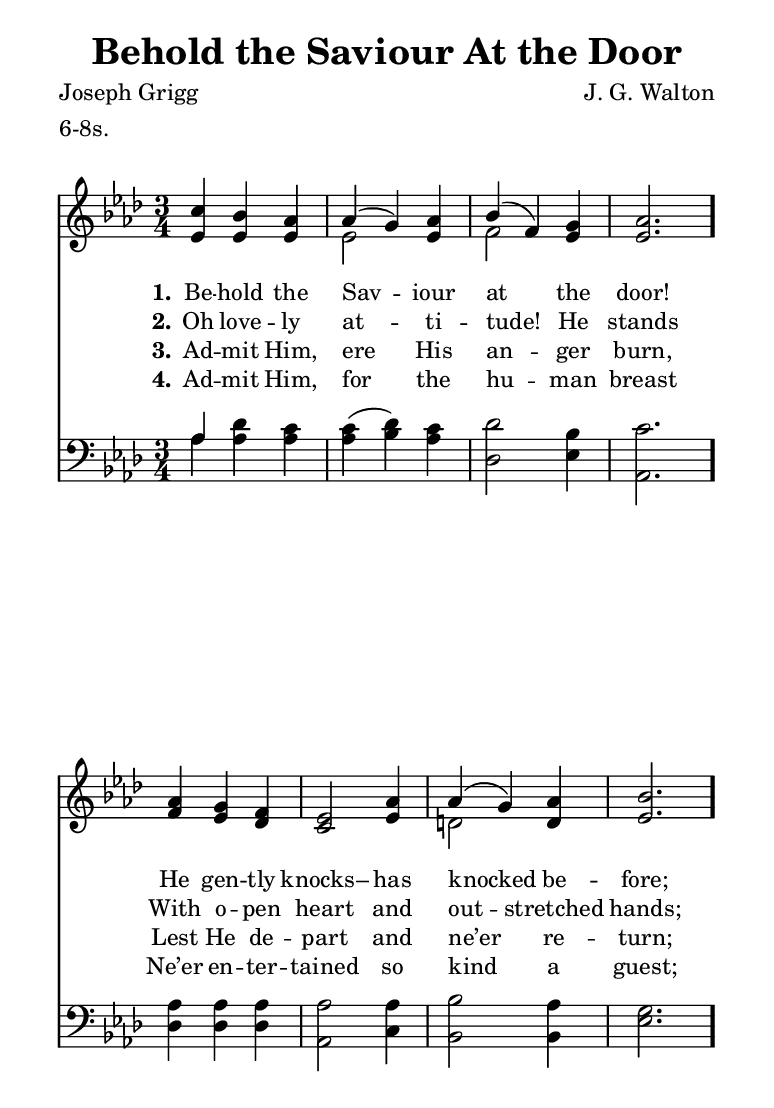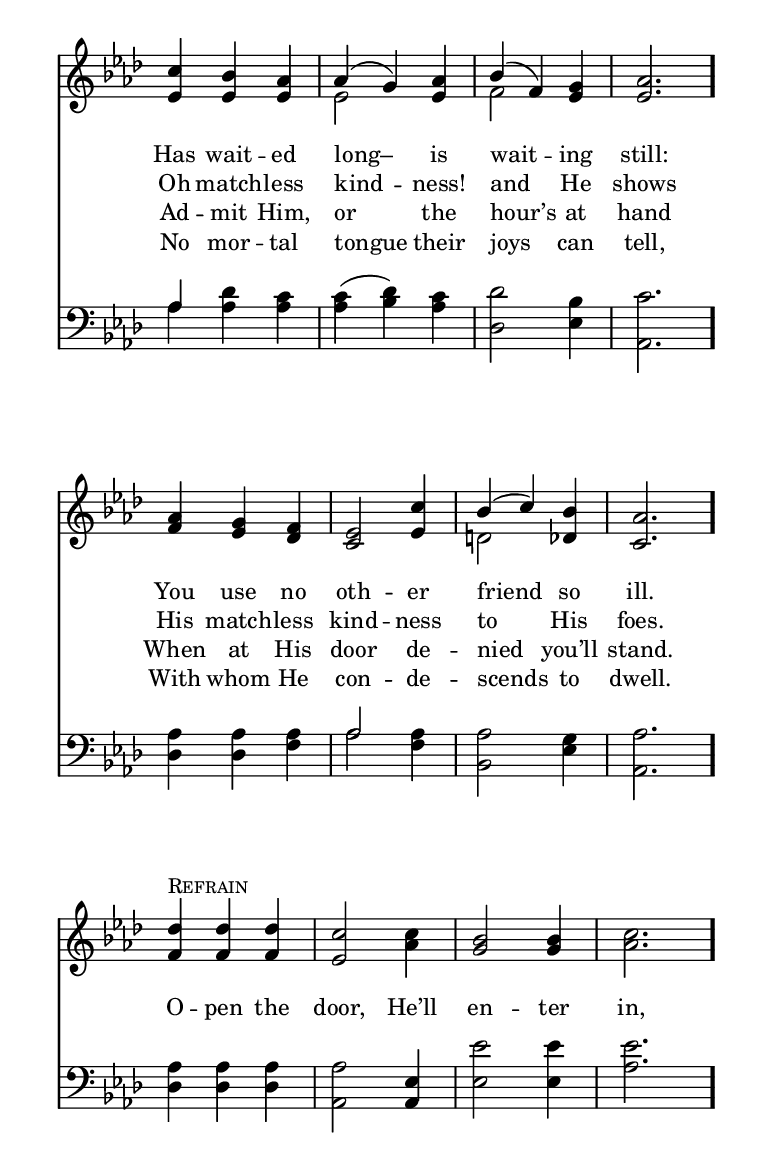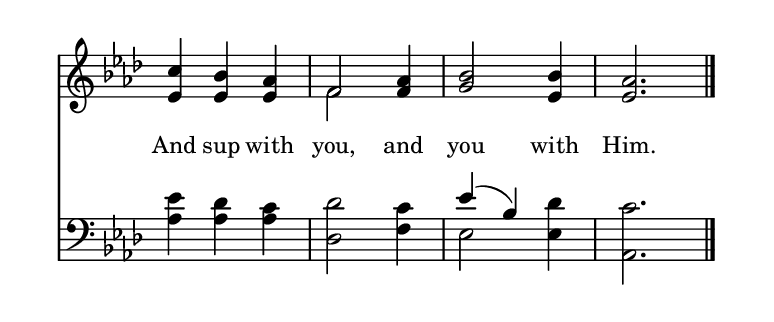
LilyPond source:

\include "common/global.ily"
\paper {
  \include "common/paper.ily"
  system-count = #(cond (is-eogsized 4) (#t #f))
}

\header{
  %gospel
  hymnnumber = "4"
  title = "Behold the Saviour At the Door"
  tunename = "St. Catherine"
  meter = "6-8s."
  poet = "Joseph Grigg"
  composer = "J. G. Walton"
  %copyright = ""
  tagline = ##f
}

patternA = { c4 c4 c4 | c4( c4) c4 | c4( c4) c4 | c2. \break } % Soprano 1
patternB = { c4 c4 c4 | c2      c4 | c4( c4) c4 | c2. \break } % Soprano 2
patternC = { c4 c4 c4 | c2      c4 | c2      c4 | c2. \break } % Alto 1 & Tenor / Bass 2
patternD = { c4 c4 c4 | c2      c4 | c2      c4 | c2. \break } % Alto 2
patternE = { c4 c4 c4 | c4( c4) c4 | c2      c4 | c2. \break } % Tenor / Bass 1

patternR = { c4 c4 c4 | c2      c4 | c2      c4 | c2. \break } % Soprano / Alto / Bass Refrain
patternS = { c4 c4 c4 | c2      c4 | c4( c4) c4 | c2. \break } % Tenor Refrain

global = {
  \include "common/overrides.ily"
  \override Staff.TimeSignature.style = #'numbered \time 3/4
  \once \override Score.MetronomeMark.transparent = ##t
  \tempo 4 = 96
  \key aes \major
  \autoBeamOff
}

notesSoprano = {
\global
\relative c'' {

  \changePitch \patternA { c bes aes   | aes g aes | bes f g   | aes }
  \changePitch \patternB { aes g f     | ees aes   | aes g aes | bes }
  \changePitch \patternA { c bes aes   | aes g aes | bes f g   | aes }
  \changePitch \patternB { aes g f     | ees c'    | bes c bes | aes }

  << s^\markup { \small \caps "Refrain" }
  \changePitch \patternR { des des des | c c       | bes bes   | c   } >>
  \changePitch \patternR { c bes aes   | f aes     | bes bes   | aes }
  \bar "|."

}
}

notesAlto = {
\global
\relative e' {

  \changePitch \patternC { ees ees ees | ees ees | f ees | ees }
  \changePitch \patternD { f ees des   | c ees   | d d   | ees }
  \changePitch \patternC { ees ees ees | ees ees | f ees | ees }
  \changePitch \patternD { f ees des   | c ees   | d des | c   }

  \changePitch \patternR { f f f       | ees aes | g g   | aes }
  \changePitch \patternR { ees ees ees | f f     | g ees | ees }

}
}

notesTenor = {
\global
\relative a {

  \changePitch \patternE { aes des c   | c des c | des bes     | c   }
  \changePitch \patternC { aes aes aes | aes aes | bes aes     | g   }
  \changePitch \patternE { aes des c   | c des c | des bes     | c   }
  \changePitch \patternC { aes aes aes | aes aes | aes g       | aes }

  \changePitch \patternR { aes aes aes | aes ees | ees' ees    | ees }
  \changePitch \patternS { ees des c   | des c   | ees bes des | c   }

}
}

notesBass = {
\global
\relative f {

  \changePitch \patternE { aes aes aes | aes bes aes | des, ees | aes, }
  \changePitch \patternC { des des des | aes c       | bes bes  | ees  }
  \changePitch \patternE { aes aes aes | aes bes aes | des, ees | aes, }
  \changePitch \patternC { des des f   | aes f       | bes, ees | aes, }

  \changePitch \patternR { des des des | aes aes     | ees' ees | aes  }
  \changePitch \patternR { aes aes aes | des, f      | ees ees  | aes, }

}
}

Refrain = \lyricmode {

  O -- pen the door, He’ll en -- ter in, \bar "."
  And sup with you, and you with Him. \bar "."

}

wordsA = \lyricmode {
\set stanza = "1."

  Be -- hold the Sav -- iour at the door! \bar "."
  He gen -- tly knocks– has knocked be -- fore; \bar "."
  Has wait -- ed long– is wait -- ing still: \bar "."
  You use no oth -- er friend so ill. \bar "."

}

wordsB = \lyricmode {
\set stanza = "2."

  Oh love -- ly at -- ti -- tude! He stands
  With o -- pen heart and out -- stretched hands;
  Oh match -- less kind -- ness! and He shows
  His match -- less kind -- ness to His foes.
  \Refrain
}

wordsC = \lyricmode {
\set stanza = "3."

  Ad -- mit Him, ere His an -- ger burn,
  Lest He de -- part and ne’er re -- turn;
  Ad -- mit Him, or the hour’s at hand
  When at His door de -- nied you’ll stand.

}

wordsD = \lyricmode {
\set stanza = "4."

  Ad -- mit Him, for the hu -- man breast
  Ne’er en -- ter -- tained so kind a guest;
  No mor -- tal tongue their joys can tell,
  With whom He con -- de -- scends to dwell.

}


\score {
  \context ChoirStaff <<
    \context Staff = upper <<
      \set Staff.autoBeaming = ##f
      \set ChoirStaff.systemStartDelimiter = #'SystemStartBar
      \set ChoirStaff.printPartCombineTexts = ##f
      \partcombine #'(2 . 9) \notesSoprano \notesAlto
      \context NullVoice = sopranos { \voiceOne << \notesSoprano >> }
      \context NullVoice = altos { \voiceTwo << \notesAlto >> }
      \context Lyrics = one   \lyricsto sopranos \wordsA
      \context Lyrics = two   \lyricsto sopranos \wordsB
      \context Lyrics = three \lyricsto sopranos \wordsC
      \context Lyrics = four  \lyricsto sopranos \wordsD
    >>
    \context Staff = men <<
      \set Staff.autoBeaming = ##f
      \clef bass
      \set ChoirStaff.printPartCombineTexts = ##f
      \partcombine #'(2 . 9) \notesTenor \notesBass
      \context NullVoice = tenors { \voiceOne << \notesTenor >> }
      \context NullVoice = basses { \voiceTwo << \notesBass >> }
    >>
  >>
  \layout {
    \include "common/layout.ily"
  }
  \midi{
    \include "common/midi.ily"
  }
}

\version "2.19.49"  % necessary for upgrading to future LilyPond versions.

% vi:set et ts=2 sw=2 ai nocindent syntax=lilypond:
